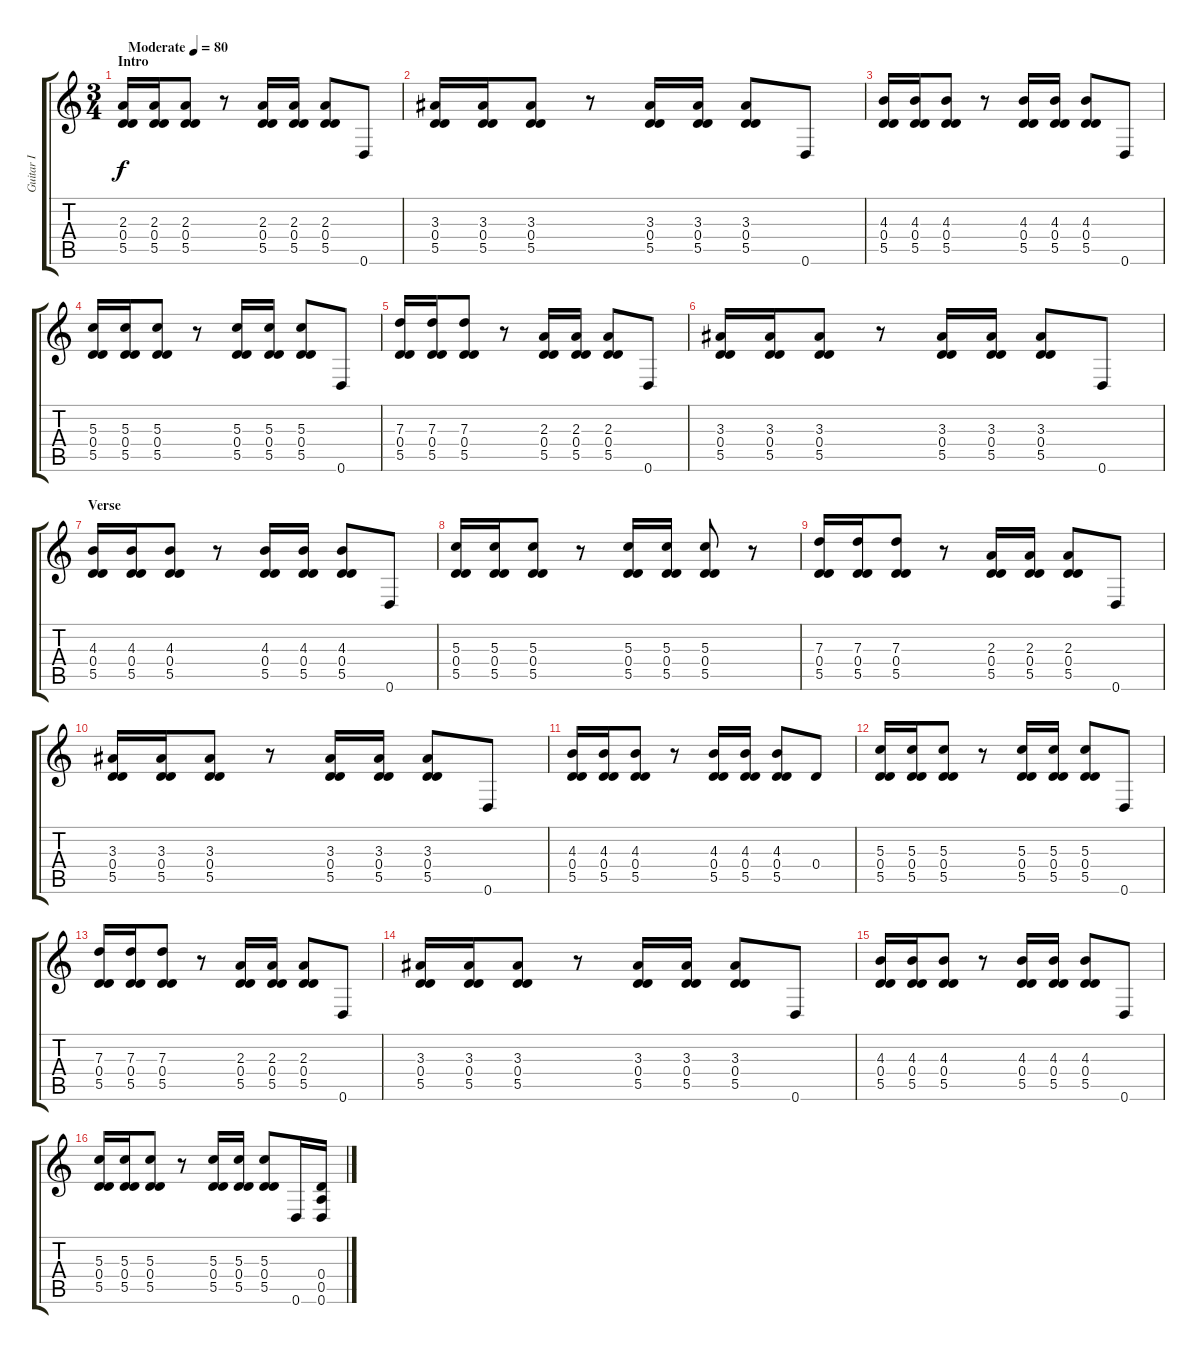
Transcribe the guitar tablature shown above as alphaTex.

\track ("Guitar I" "Guitar I") {instrument overdrivenguitar}
\staff {score tabs}
\tuning (D4 A3 G3 D3 A2 D2) {hide}
\ts (3 4)
\section ("" "Intro")
\tempo (80 "Moderate")
\clef g2
\ks c
(2.3 0.4 5.5).16{dy f instrument overdrivenguitar} (2.3 0.4 5.5).16 (2.3 0.4 5.5).8 r.8 (2.3 0.4 5.5).16 (2.3 0.4 5.5).16 (2.3 0.4 5.5).8 0.6.8 |
(3.3 0.4 5.5).16 (3.3 0.4 5.5).16 (3.3 0.4 5.5).8 r.8 (3.3 0.4 5.5).16 (3.3 0.4 5.5).16 (3.3 0.4 5.5).8 0.6.8 |
(4.3 0.4 5.5).16 (4.3 0.4 5.5).16 (4.3 0.4 5.5).8 r.8 (4.3 0.4 5.5).16 (4.3 0.4 5.5).16 (4.3 0.4 5.5).8 0.6.8 |
(5.3 0.4 5.5).16 (5.3 0.4 5.5).16 (5.3 0.4 5.5).8 r.8 (5.3 0.4 5.5).16 (5.3 0.4 5.5).16 (5.3 0.4 5.5).8 0.6.8 |
(7.3 0.4 5.5).16 (7.3 0.4 5.5).16 (7.3 0.4 5.5).8 r.8 (2.3 0.4 5.5).16 (2.3 0.4 5.5).16 (2.3 0.4 5.5).8 0.6.8 |
(3.3 0.4 5.5).16 (3.3 0.4 5.5).16 (3.3 0.4 5.5).8 r.8 (3.3 0.4 5.5).16 (3.3 0.4 5.5).16 (3.3 0.4 5.5).8 0.6.8 |
\section ("" "Verse")
(4.3 0.4 5.5).16 (4.3 0.4 5.5).16 (4.3 0.4 5.5).8 r.8 (4.3 0.4 5.5).16 (4.3 0.4 5.5).16 (4.3 0.4 5.5).8 0.6.8 |
(5.3 0.4 5.5).16 (5.3 0.4 5.5).16 (5.3 0.4 5.5).8 r.8 (5.3 0.4 5.5).16 (5.3 0.4 5.5).16 (5.3 0.4 5.5).8 r.8 |
(7.3 0.4 5.5).16 (7.3 0.4 5.5).16 (7.3 0.4 5.5).8 r.8 (2.3 0.4 5.5).16 (2.3 0.4 5.5).16 (2.3 0.4 5.5).8 0.6.8 |
(3.3 0.4 5.5).16 (3.3 0.4 5.5).16 (3.3 0.4 5.5).8 r.8 (3.3 0.4 5.5).16 (3.3 0.4 5.5).16 (3.3 0.4 5.5).8 0.6.8 |
(4.3 0.4 5.5).16 (4.3 0.4 5.5).16 (4.3 0.4 5.5).8 r.8 (4.3 0.4 5.5).16 (4.3 0.4 5.5).16 (4.3 0.4 5.5).8 0.4.8 |
(5.3 0.4 5.5).16 (5.3 0.4 5.5).16 (5.3 0.4 5.5).8 r.8 (5.3 0.4 5.5).16 (5.3 0.4 5.5).16 (5.3 0.4 5.5).8 0.6.8 |
(7.3 0.4 5.5).16 (7.3 0.4 5.5).16 (7.3 0.4 5.5).8 r.8 (2.3 0.4 5.5).16 (2.3 0.4 5.5).16 (2.3 0.4 5.5).8 0.6.8 |
(3.3 0.4 5.5).16 (3.3 0.4 5.5).16 (3.3 0.4 5.5).8 r.8 (3.3 0.4 5.5).16 (3.3 0.4 5.5).16 (3.3 0.4 5.5).8 0.6.8 |
(4.3 0.4 5.5).16 (4.3 0.4 5.5).16 (4.3 0.4 5.5).8 r.8 (4.3 0.4 5.5).16 (4.3 0.4 5.5).16 (4.3 0.4 5.5).8 0.6.8 |
(5.3 0.4 5.5).16 (5.3 0.4 5.5).16 (5.3 0.4 5.5).8 r.8 (5.3 0.4 5.5).16 (5.3 0.4 5.5).16 (5.3 0.4 5.5).8 0.6.16 (0.4 0.5 0.6).16
